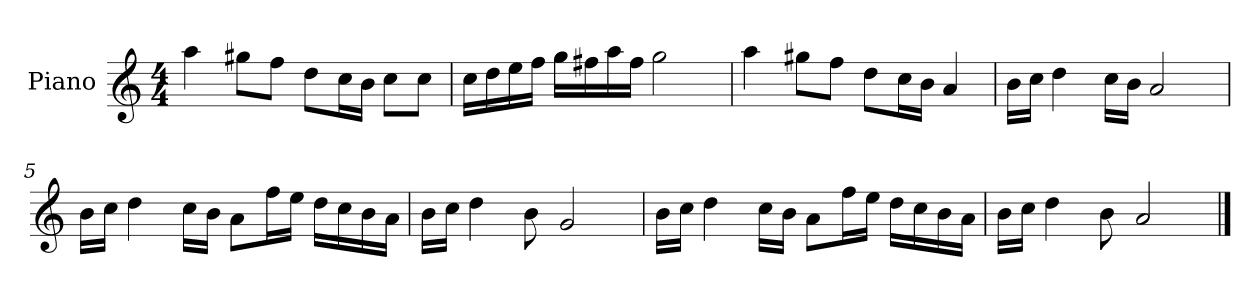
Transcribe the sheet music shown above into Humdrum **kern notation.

**kern
*part1
*staff1
*I"Piano
*I'P-no
*clefG2
*k[]
*M4/4
*MM90
=1
4aa\
8gg#X\L
8ff\J
8dd\L
16cc\L
16b\JJ
8cc\L
8cc\J
=2
16cc\LL
16dd\
16ee\
16ff\JJ
16gg\LL
16ff#X\
16aa\
16ff#\JJ
2gg\
=3
4aa\
8gg#X\L
8ff\J
8dd\L
16cc\L
16b\JJ
4a/
=4
16b\LL
16cc\JJ
4dd\
16cc\LL
16b\JJ
2a/
!!LO:LB:g=z
=5
16b\LL
16cc\JJ
4dd\
16cc\LL
16b\JJ
8a\L
16ff\L
16ee\JJ
16dd\LL
16cc\
16b\
16a\JJ
=6
16b\LL
16cc\JJ
4dd\
8b\
2g/
=7
16b\LL
16cc\JJ
4dd\
16cc\LL
16b\JJ
8a\L
16ff\L
16ee\JJ
16dd\LL
16cc\
16b\
16a\JJ
=8
16b\LL
16cc\JJ
4dd\
8b\
2a/
==
*-
